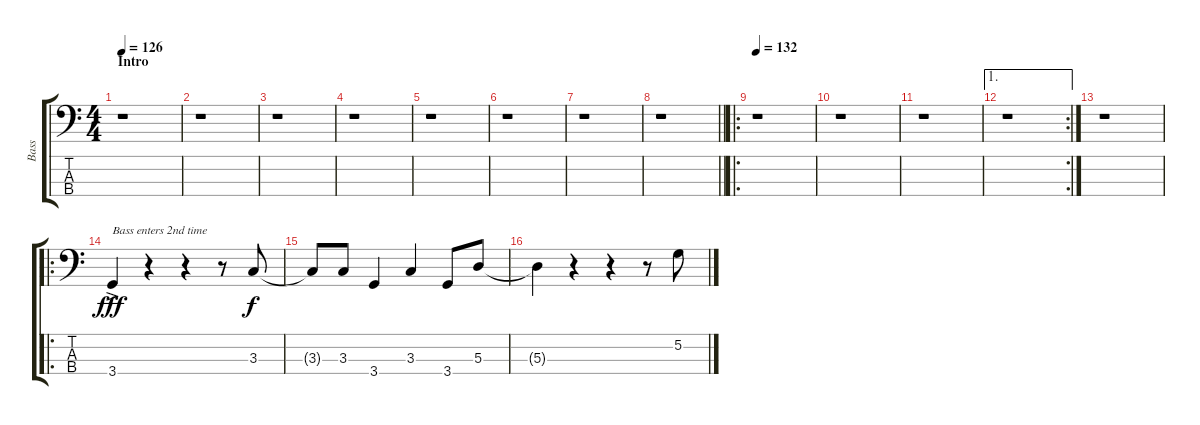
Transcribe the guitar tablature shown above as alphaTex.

\track ("Bass" "Bass") {instrument electricbasspick}
\staff {score tabs}
\tuning (G2 D2 A1 E1) {hide}
\ts (4 4)
\section ("" "Intro")
\tempo 126
\clef f4
\ks c
r.1{dy fff instrument electricbasspick} |
r.1 |
r.1 |
r.1 |
r.1 |
r.1 |
r.1 |
\barLineRight lightlight
r.1 |
\ro
\tempo 132
r.1 |
r.1 |
r.1 |
\ae 1
\rc 2
r.1 |
r.1 |
\ro
3.4{ac}.4{txt "Bass enters 2nd time"} r.4 r.4 r.8 3.3.8{dy f} |
3.3{t}.8 3.3.8 3.4.4 3.3.4 3.4.8 5.3.8 |
5.3{t}.4 r.4 r.4 r.8 5.2.8
